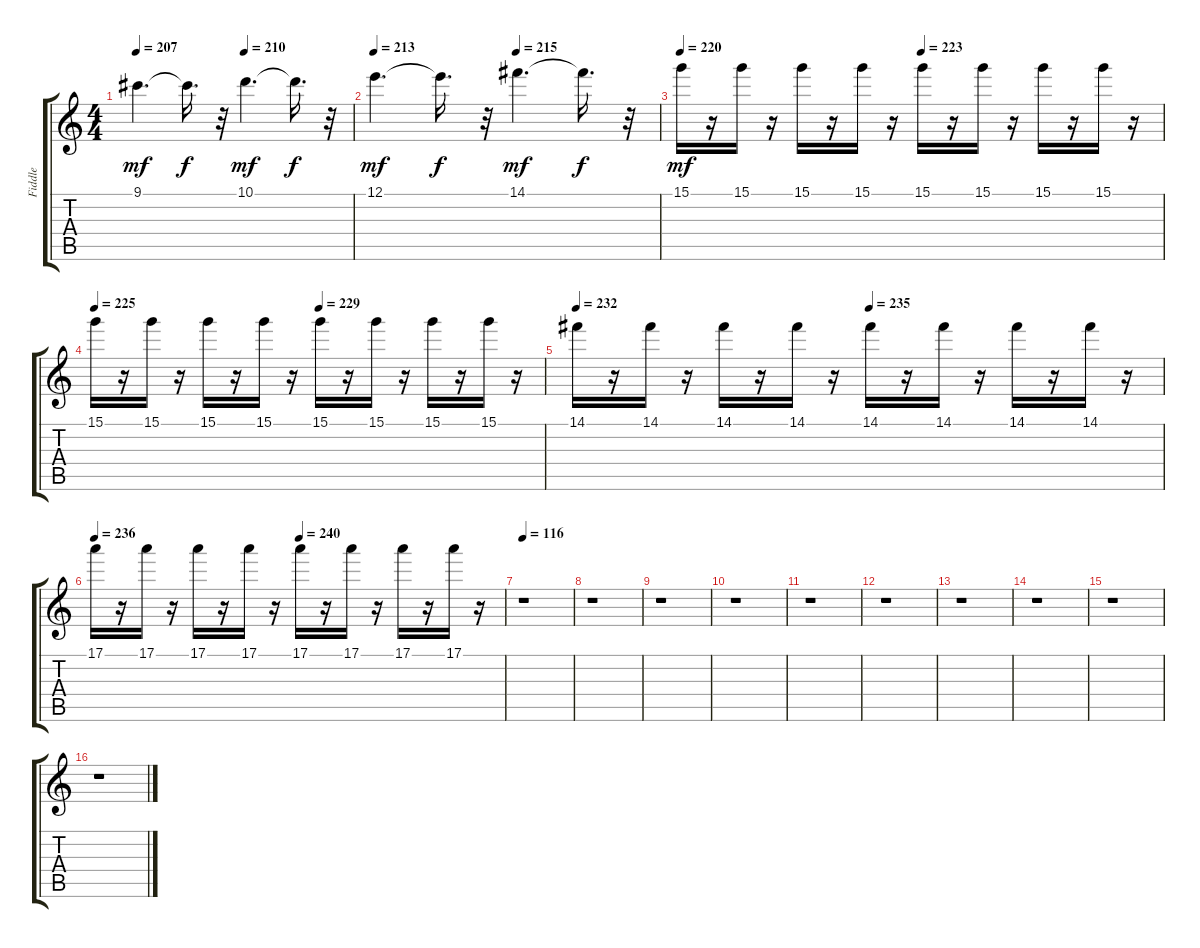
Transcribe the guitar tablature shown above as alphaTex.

\track ("Fiddle  " "Fiddle  ") {instrument acousticguitarsteel}
\staff {score tabs}
\tuning (E4 B3 G3 D3 A2 E2) {hide}
\ts (4 4)
\tempo 207
\tempo (210 0.5)
\clef g2
\ks c
9.1.4{d dy mf} 9.1{t}.16{d dy f} r.32 10.1.4{d dy mf} 10.1{t}.16{d dy f} r.32 |
\tempo 213
\tempo (215 0.5)
12.1.4{d dy mf} 12.1{t}.16{d dy f} r.32 14.1.4{d dy mf} 14.1{t}.16{d dy f} r.32 |
\tempo 220
\tempo (223 0.5)
15.1.16{dy mf} r.16 15.1.16 r.16 15.1.16 r.16 15.1.16 r.16 15.1.16 r.16 15.1.16 r.16 15.1.16 r.16 15.1.16 r.16 |
\tempo 225
\tempo (229 0.5)
15.1.16 r.16 15.1.16 r.16 15.1.16 r.16 15.1.16 r.16 15.1.16 r.16 15.1.16 r.16 15.1.16 r.16 15.1.16 r.16 |
\tempo 232
\tempo (235 0.5)
14.1.16 r.16 14.1.16 r.16 14.1.16 r.16 14.1.16 r.16 14.1.16 r.16 14.1.16 r.16 14.1.16 r.16 14.1.16 r.16 |
\tempo 236
\tempo (240 0.5)
17.1.16 r.16 17.1.16 r.16 17.1.16 r.16 17.1.16 r.16 17.1.16 r.16 17.1.16 r.16 17.1.16 r.16 17.1.16 r.16 |
\tempo 116
r.1 |
r.1 |
r.1 |
r.1 |
r.1 |
r.1 |
r.1 |
r.1 |
r.1 |
r.1
